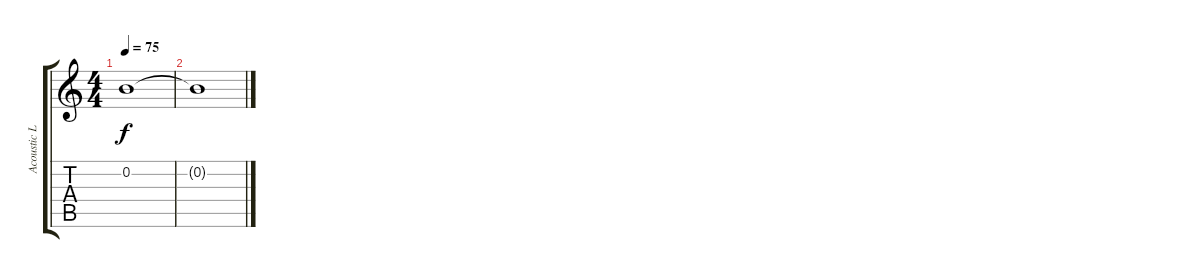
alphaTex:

\track ("Acoustic Lead" "Acoustic L") {instrument acousticguitarsteel}
\staff {score tabs}
\tuning (E4 B3 G3 D3 A2 E2) {hide}
\ts (4 4)
\tempo 75
\clef g2
\ks c
0.2.1{dy f} |
0.2{t}.1
